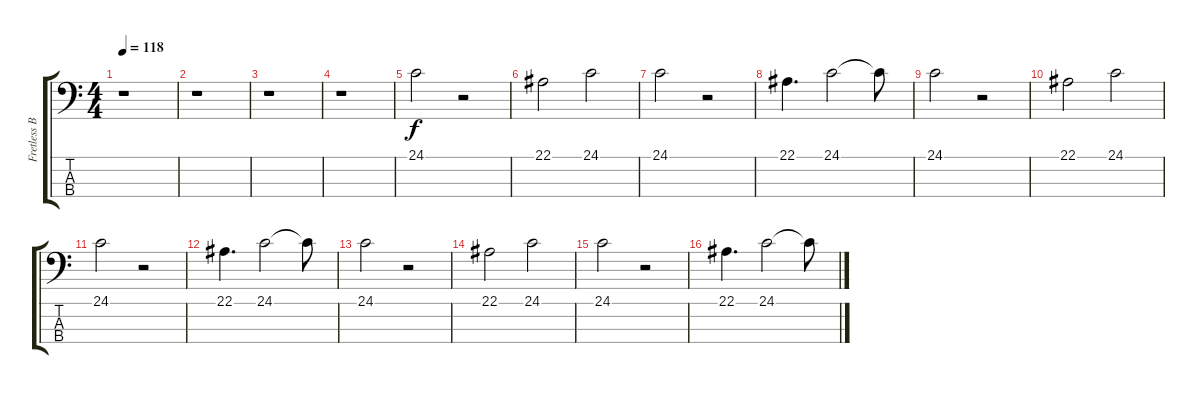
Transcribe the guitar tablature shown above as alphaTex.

\track ("Fretless Bass" "Fretless B") {instrument fretlessbass}
\staff {score tabs}
\tuning (C-1 G2 D2 A1) {hide}
\ts (4 4)
\tempo 118
\clef f4
\ks c
r.1{dy f} |
r.1 |
r.1 |
r.1 |
24.1.2 r.2 |
22.1.2 24.1.2 |
24.1.2 r.2 |
22.1.4{d} 24.1.2 24.1{t}.8 |
24.1.2 r.2 |
22.1.2 24.1.2 |
24.1.2 r.2 |
22.1.4{d} 24.1.2 24.1{t}.8 |
24.1.2 r.2 |
22.1.2 24.1.2 |
24.1.2 r.2 |
22.1.4{d} 24.1.2 24.1{t}.8
